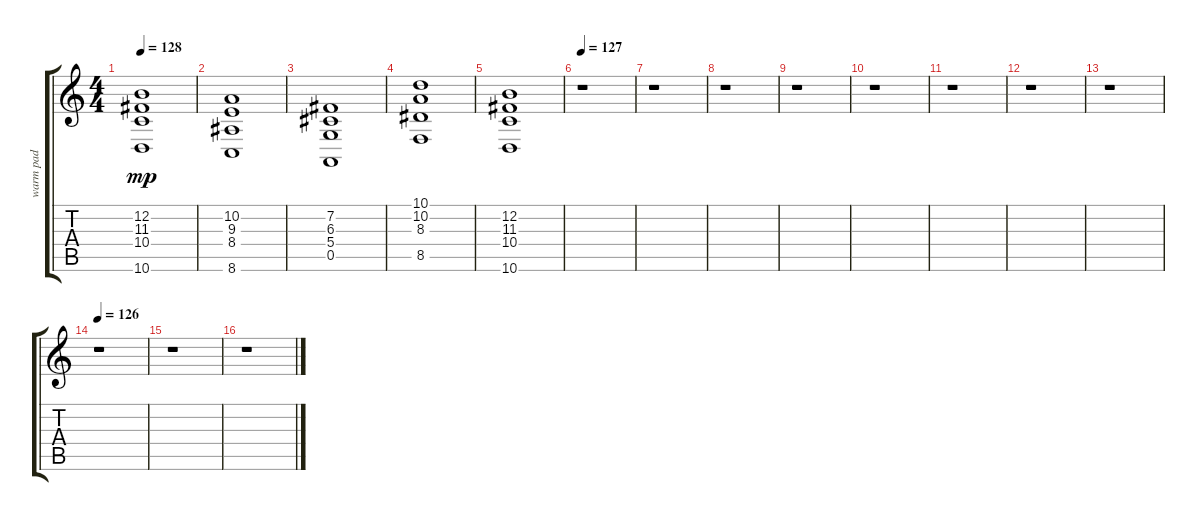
\track ("warm pad" "warm pad") {instrument pad2warm}
\staff {score tabs}
\tuning (E4 B3 G3 D3 A2 E2) {hide}
\ts (4 4)
\tempo 128
\clef g2
\ks c
(12.2 11.3 10.4 10.6).1{dy mp} |
(10.2 9.3 8.4 8.6).1 |
(7.2 6.3 5.4 0.5).1 |
(10.1 10.2 8.3 8.5).1 |
(12.2 11.3 10.4 10.6).1 |
\tempo 127
r.1 |
r.1 |
r.1 |
r.1 |
r.1 |
r.1 |
r.1 |
r.1 |
\tempo 126
r.1 |
r.1 |
r.1
